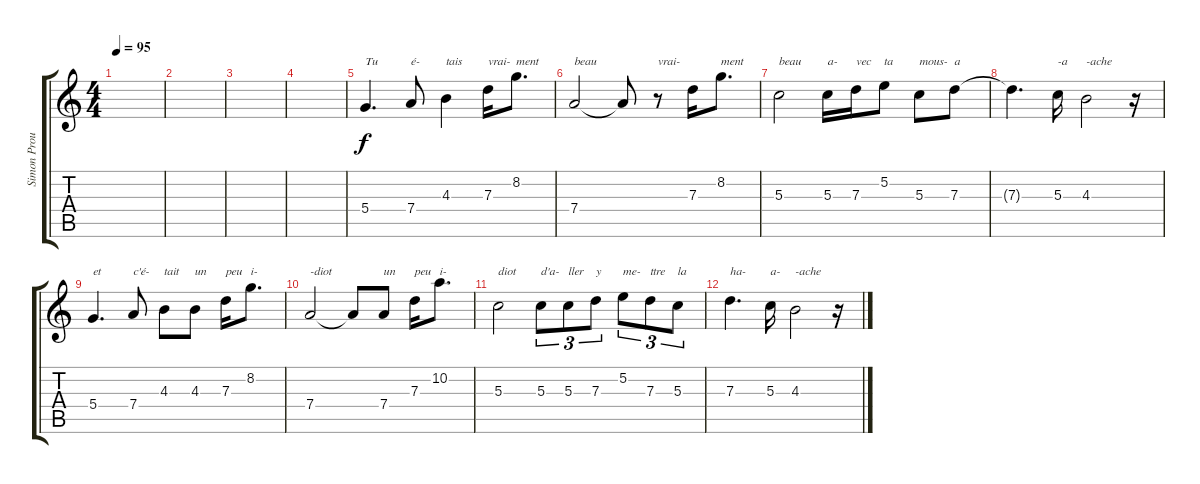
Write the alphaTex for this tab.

\track ("Simon Proulx - Voix" "Simon Prou") {instrument overdrivenguitar}
\staff {score tabs}
\tuning (E4 B3 G3 D3 A2 E2) {hide}
\ts (4 4)
\tempo 95
\clef g2
\ks c
|
|
|
|
5.4.4{d txt "Tu"} 7.4.8{txt "é-"} 4.3.4{txt "tais"} 7.3.16{txt "vrai-"} 8.2.8{d txt "ment"} |
7.4.2{txt "beau"} 7.4{t}.8 r.8{txt "vrai-"} 7.3.16 8.2.8{d txt "ment"} |
5.3.2{txt "beau"} 5.3.16{txt "a-"} 7.3.16{txt "vec"} 5.2.8{txt "ta"} 5.3.8{txt "mous-"} 7.3.8{txt "a"} |
7.3{t}.4{d} 5.3.16{txt "-a"} 4.3.2{txt "-ache"} r.16 |
5.4.4{d txt "et"} 7.4.8{txt "c'é-"} 4.3.8{txt "tait"} 4.3.8{txt "un"} 7.3.16{txt "peu"} 8.2.8{d txt "i-"} |
7.4.2{txt "-diot"} 7.4{t}.8 7.4.8{txt "un"} 7.3.16{txt "peu"} 10.2.8{d txt "i-"} |
5.3.2{txt "diot"} 5.3.8{tu (3 2) txt "d'a-"} 5.3.8{tu (3 2) txt "ller"} 7.3.8{tu (3 2) txt "y"} 5.2.8{tu (3 2) txt "me-"} 7.3.8{tu (3 2) txt "ttre"} 5.3.8{tu (3 2) txt "la"} |
7.3.4{d txt "ha-"} 5.3.16{txt "a-"} 4.3.2{txt "-ache"} r.16
